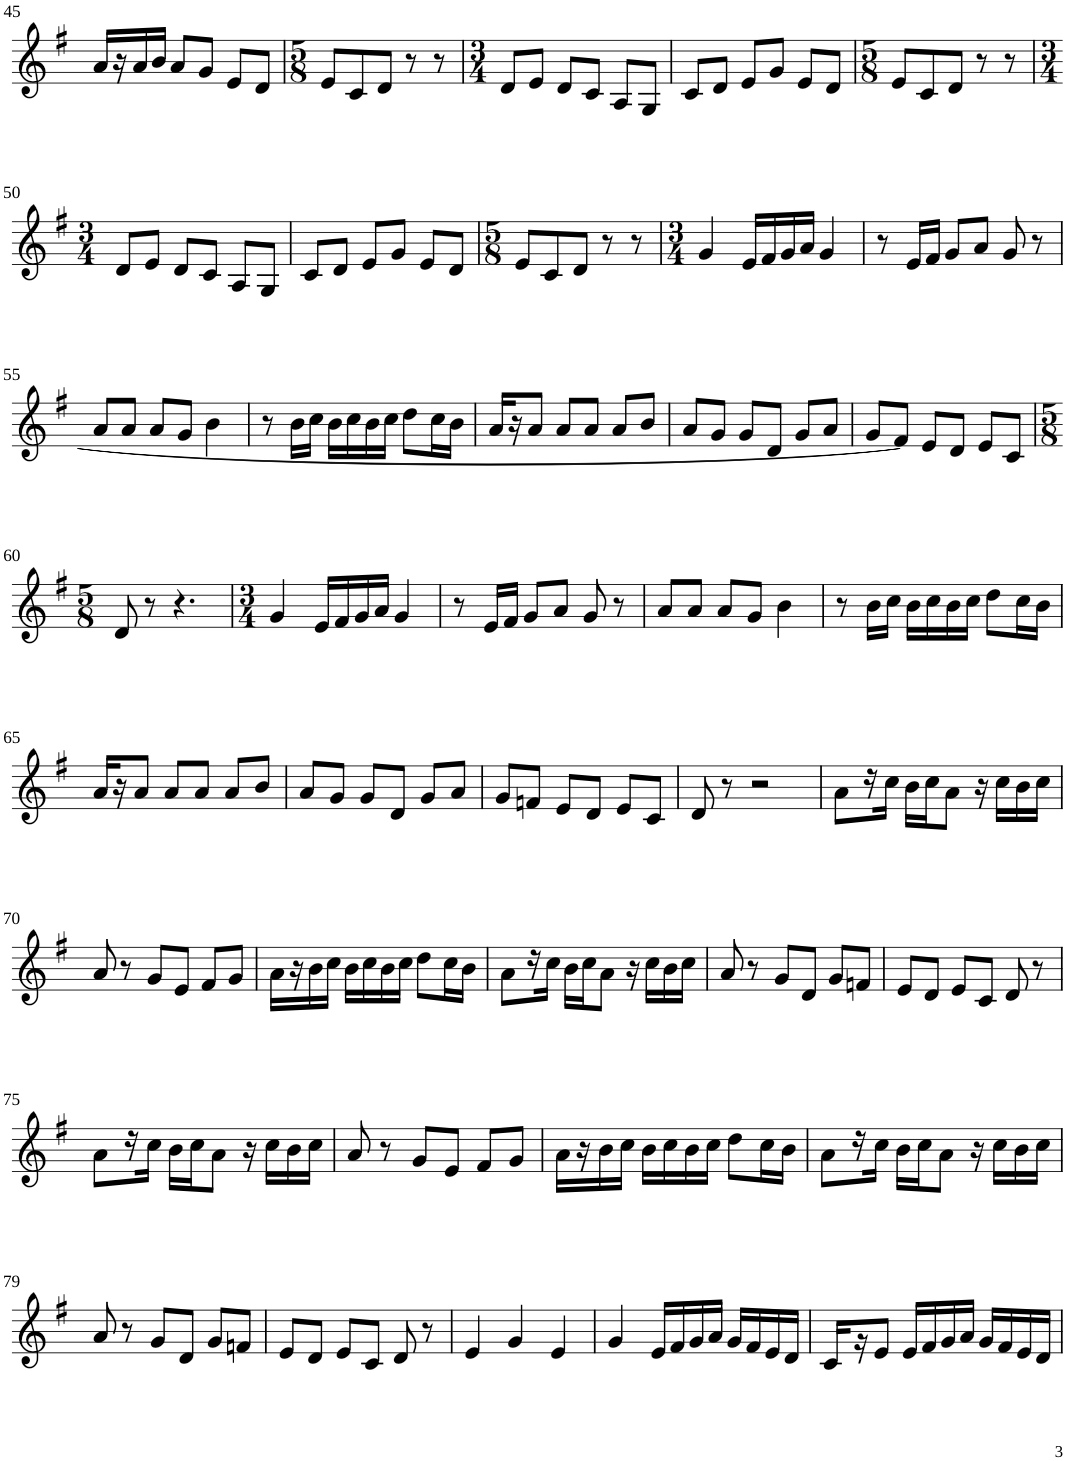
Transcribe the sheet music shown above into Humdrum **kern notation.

**kern
*part1
*staff1
*I"Violin
!!LO:PB:g=z
*clefG2
*k[f#]
*G:
*M3/4
=45
16a/LL
16r
16a/
16b/JJ
8a/L
8g/J
8e/L
8d/J
=46
*M5/8
8e/L
8c/
8d/J
8r
8r
=47
*M3/4
8d/L
8e/J
8d/L
8c/J
8A/L
8G/J
=48
8c/L
8d/J
8e/L
8g/J
8e/L
8d/J
=49
*M5/8
8e/L
8c/
8d/J
8r
8r
!!LO:LB:g=z
=50
*M3/4
8d/L
8e/J
8d/L
8c/J
8A/L
8G/J
=51
8c/L
8d/J
8e/L
8g/J
8e/L
8d/J
=52
*M5/8
8e/L
8c/
8d/J
8r
8r
=53
*M3/4
4g/
16e/LL
16f#/
16g/
16a/JJ
4g/
=54
8r
16e/LL
16f#/JJ
8g/L
8a/J
8g/
8r
!!LO:LB:g=z
=55
8a/L
8a/J
8a/L
8g/J
4b\
=56
8r
16b\LL
16cc\JJ
16b\LL
16cc\
16b\
16cc\JJ
8dd\L
16cc\L
16b\JJ
=57
16a/LL
16r
8a/J
8a/L
8a/J
8a/L
8b/J
=58
8a/L
8g/J
8g/L
8d/J
8g/L
8a/J
=59
8g/L
8f/J]
8e/L
8d/J
8e/L
8c/J
!!LO:LB:g=z
=60
*M5/8
8d/
8r
4.r
=61
*M3/4
4g/
16e/LL
16f#/
16g/
16a/JJ
4g/
=62
8r
16e/LL
16f#/JJ
8g/L
8a/J
8g/
8r
=63
8a/L
8a/J
8a/L
8g/J
4b\
=64
8r
16b\LL
16cc\JJ
16b\LL
16cc\
16b\
16cc\JJ
8dd\L
16cc\L
16b\JJ
!!LO:LB:g=z
=65
16a/LL
16r
8a/J
8a/L
8a/J
8a/L
8b/J
=66
8a/L
8g/J
8g/L
8d/J
8g/L
8a/J
=67
8g/L
8fn/J
8e/L
8d/J
8e/L
8c/J
=68
8d/
8r
2r
=69
8a\L
16r
16cc\JJ
16b\LL
16cc\J
8a\J
16r
16cc\LL
16b\
16cc\JJ
!!LO:LB:g=z
=70
8a/
8r
8g/L
8e/J
8f#/L
8g/J
=71
16a\LL
16r
16b\
16cc\JJ
16b\LL
16cc\
16b\
16cc\JJ
8dd\L
16cc\L
16b\JJ
=72
8a\L
16r
16cc\JJ
16b\LL
16cc\J
8a\J
16r
16cc\LL
16b\
16cc\JJ
=73
8a/
8r
8g/L
8d/J
8g/L
8fn/J
=74
8e/L
8d/J
8e/L
8c/J
8d/
8r
!!LO:LB:g=z
=75
8a\L
16r
16cc\JJ
16b\LL
16cc\J
8a\J
16r
16cc\LL
16b\
16cc\JJ
=76
8a/
8r
8g/L
8e/J
8f#/L
8g/J
=77
16a\LL
16r
16b\
16cc\JJ
16b\LL
16cc\
16b\
16cc\JJ
8dd\L
16cc\L
16b\JJ
=78
8a\L
16r
16cc\JJ
16b\LL
16cc\J
8a\J
16r
16cc\LL
16b\
16cc\JJ
!!LO:LB:g=z
=79
8a/
8r
8g/L
8d/J
8g/L
8fn/J
=80
8e/L
8d/J
8e/L
8c/J
8d/
8r
=81
4e/
4g/
4e/
=82
4g/
16e/LL
16f#/
16g/
16a/JJ
16g/LL
16f#/
16e/
16d/JJ
=83
16c/LL
16r
8e/J
16e/LL
16f#/
16g/
16a/JJ
16g/LL
16f#/
16e/
16d/JJ
=
*-
